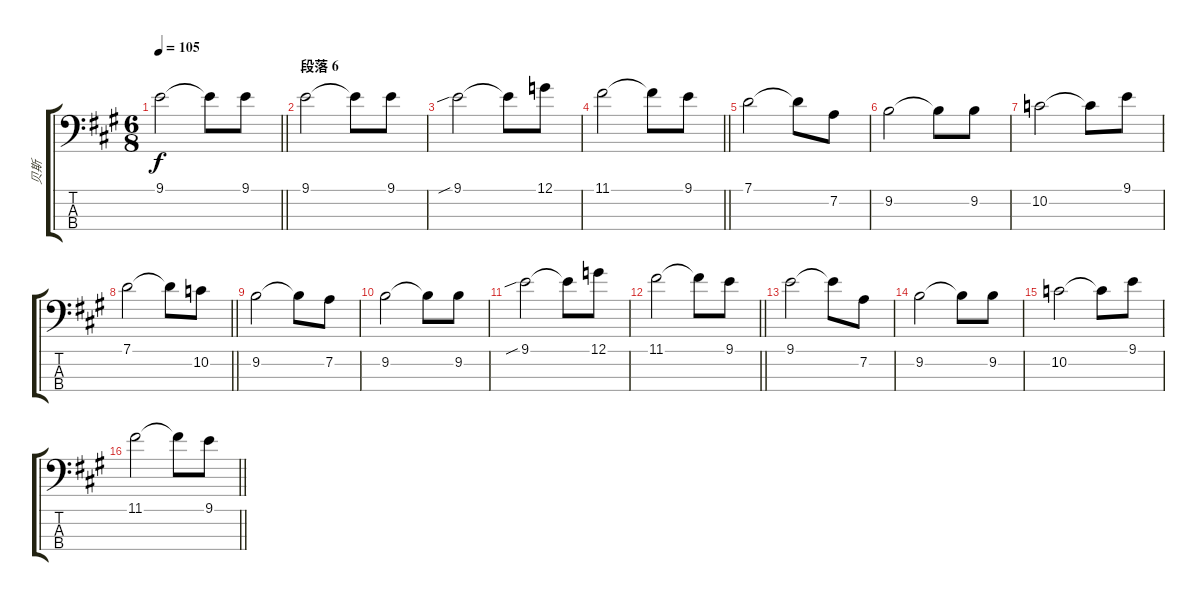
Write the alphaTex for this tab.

\track ("贝斯" "贝斯") {instrument electricbassfinger}
\staff {score tabs}
\tuning (G2 D2 A1 E1) {hide}
\ts (6 8)
\tempo 105
\clef f4
\barLineRight lightlight
\ks a
9.1.2{dy f} 9.1{t}.8 9.1.8 |
\section ("" "段落 6")
9.1.2 9.1{t}.8 9.1.8 |
9.1{sib}.2 9.1{t}.8 12.1.8 |
\barLineRight lightlight
11.1.2 11.1{t}.8 9.1.8 |
7.1.2 7.1{t}.8 7.2.8 |
9.2.2 9.2{t}.8 9.2.8 |
10.2.2 10.2{t}.8 9.1.8 |
\barLineRight lightlight
7.1.2 7.1{t}.8 10.2.8 |
9.2.2 9.2{t}.8 7.2.8 |
9.2.2 9.2{t}.8 9.2.8 |
9.1{sib}.2 9.1{t}.8 12.1.8 |
\barLineRight lightlight
11.1.2 11.1{t}.8 9.1.8 |
9.1.2 9.1{t}.8 7.2.8 |
9.2.2 9.2{t}.8 9.2.8 |
10.2.2 10.2{t}.8 9.1.8 |
\barLineRight lightlight
11.1.2 11.1{t}.8 9.1.8
